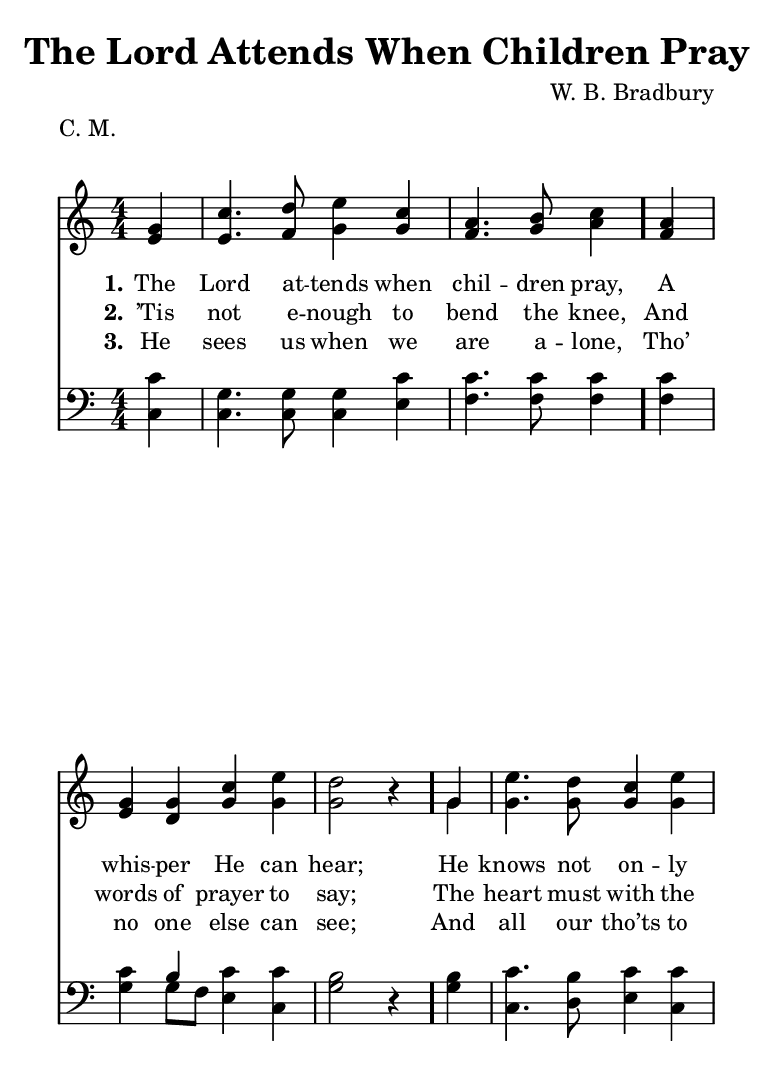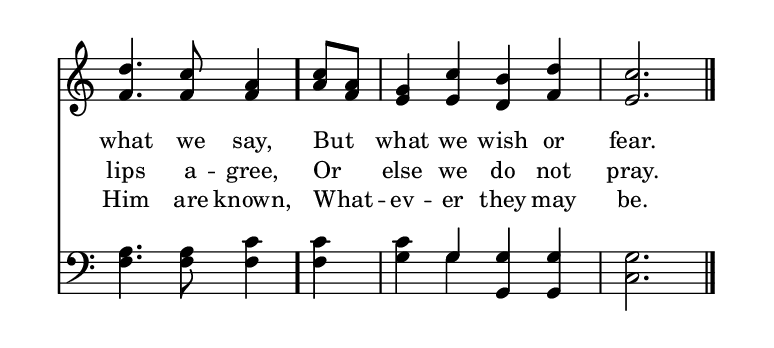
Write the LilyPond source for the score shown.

\include "common/global.ily"
\paper {
  \include "common/paper.ily"
  ragged-last-bottom = ##t
  system-system-spacing.padding = 11
}

\header{
  %children
  hymnnumber = "317"
  title = "The Lord Attends When Children Pray"
  tunename = "Brown"
  meter = "C. M."
  poet = ""
  composer = "W. B. Bradbury"
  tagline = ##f
}

global = {
  \include "common/overrides.ily"
  \override Staff.TimeSignature.style = #'numbered
  \time 4/4
  \override Score.MetronomeMark.transparent = ##t % hide all fermata changes too
  \tempo 4=80
  \key c \major
  \partial 4
  \autoBeamOff
}

notesSoprano = {
\global
\relative c'' {

  g4 | c4. d8 e4 c | a4. b8 c4
  a4 | g g c e | d2 r4
  g,4 | e'4. d8 c4 e | d4. c8 a4
  c8[ a] | g4 c b d | c2.

  \bar "|."

}
}

notesAlto = {
\global
\relative e' {

  e4 | e4. f8 g4 g | f4. g8 a4
  f4 | e d g g | g2 r4
  g4 | g4. g8 g4 g | f4. f8 f4
  a8[ f] | e4 e d f | e2.

}
}

notesTenor = {
\global
\relative a {

  c4 | g4. g8 g4 c | c4. c8 c4
  c4 | c4 b c c | b2 r4
  b4 | c4. b8 c4 c | a4. a8 c4
  c4 | c g g g | g2.

}
}

notesBass = {
\global
\relative f {

  c4 | c4. c8 c4 e | f4. f8 f4
  f4 | g g8[ f] e4 c | g'2 r4
  g4 | c,4. d8 e4 c | f4. f8 f4
  f4 | g4 g g, g | c2.

}
}

wordsA = \lyricmode {
\set stanza = "1."

The Lord at -- tends when chil -- dren pray, \bar "."
A whis -- per He can hear; \bar "."
He knows not on -- ly what we say, \bar "."
But what we wish or fear. \bar "."

}

wordsB = \lyricmode {
\set stanza = "2."

’Tis not e -- nough to bend the knee,
And words of prayer to say;
The heart must with the lips a -- gree,
Or else we do not pray.

}

wordsC = \lyricmode {
\set stanza = "3."

He sees us when we are a -- lone,
Tho’ no one else can see;
And all our tho’ts to Him are known, % original has "thot’s"
What -- ev -- er they may be.

}

\score {
  \context ChoirStaff <<
    \context Staff = upper <<
      \set Staff.autoBeaming = ##f
      \set ChoirStaff.systemStartDelimiter = #'SystemStartBar
      \set ChoirStaff.printPartCombineTexts = ##f
      \partcombine #'(2 . 9) \notesSoprano \notesAlto
      \context NullVoice = sopranos { \voiceOne << \notesSoprano >> }
      \context Lyrics = one   \lyricsto sopranos \wordsA
      \context Lyrics = two   \lyricsto sopranos \wordsB
      \context Lyrics = three \lyricsto sopranos \wordsC
    >>
    \context Staff = men <<
      \set Staff.autoBeaming = ##f
      \clef bass
      \set ChoirStaff.printPartCombineTexts = ##f
      \partcombine #'(2 . 9) \notesTenor \notesBass
    >>
  >>
  \layout {
    \include "common/layout.ily"
  }
  \midi{
    \include "common/midi.ily"
  }
}

\version "2.19.49"  % necessary for upgrading to future LilyPond versions.

% vi:set et ts=2 sw=2 ai nocindent syntax=lilypond:
